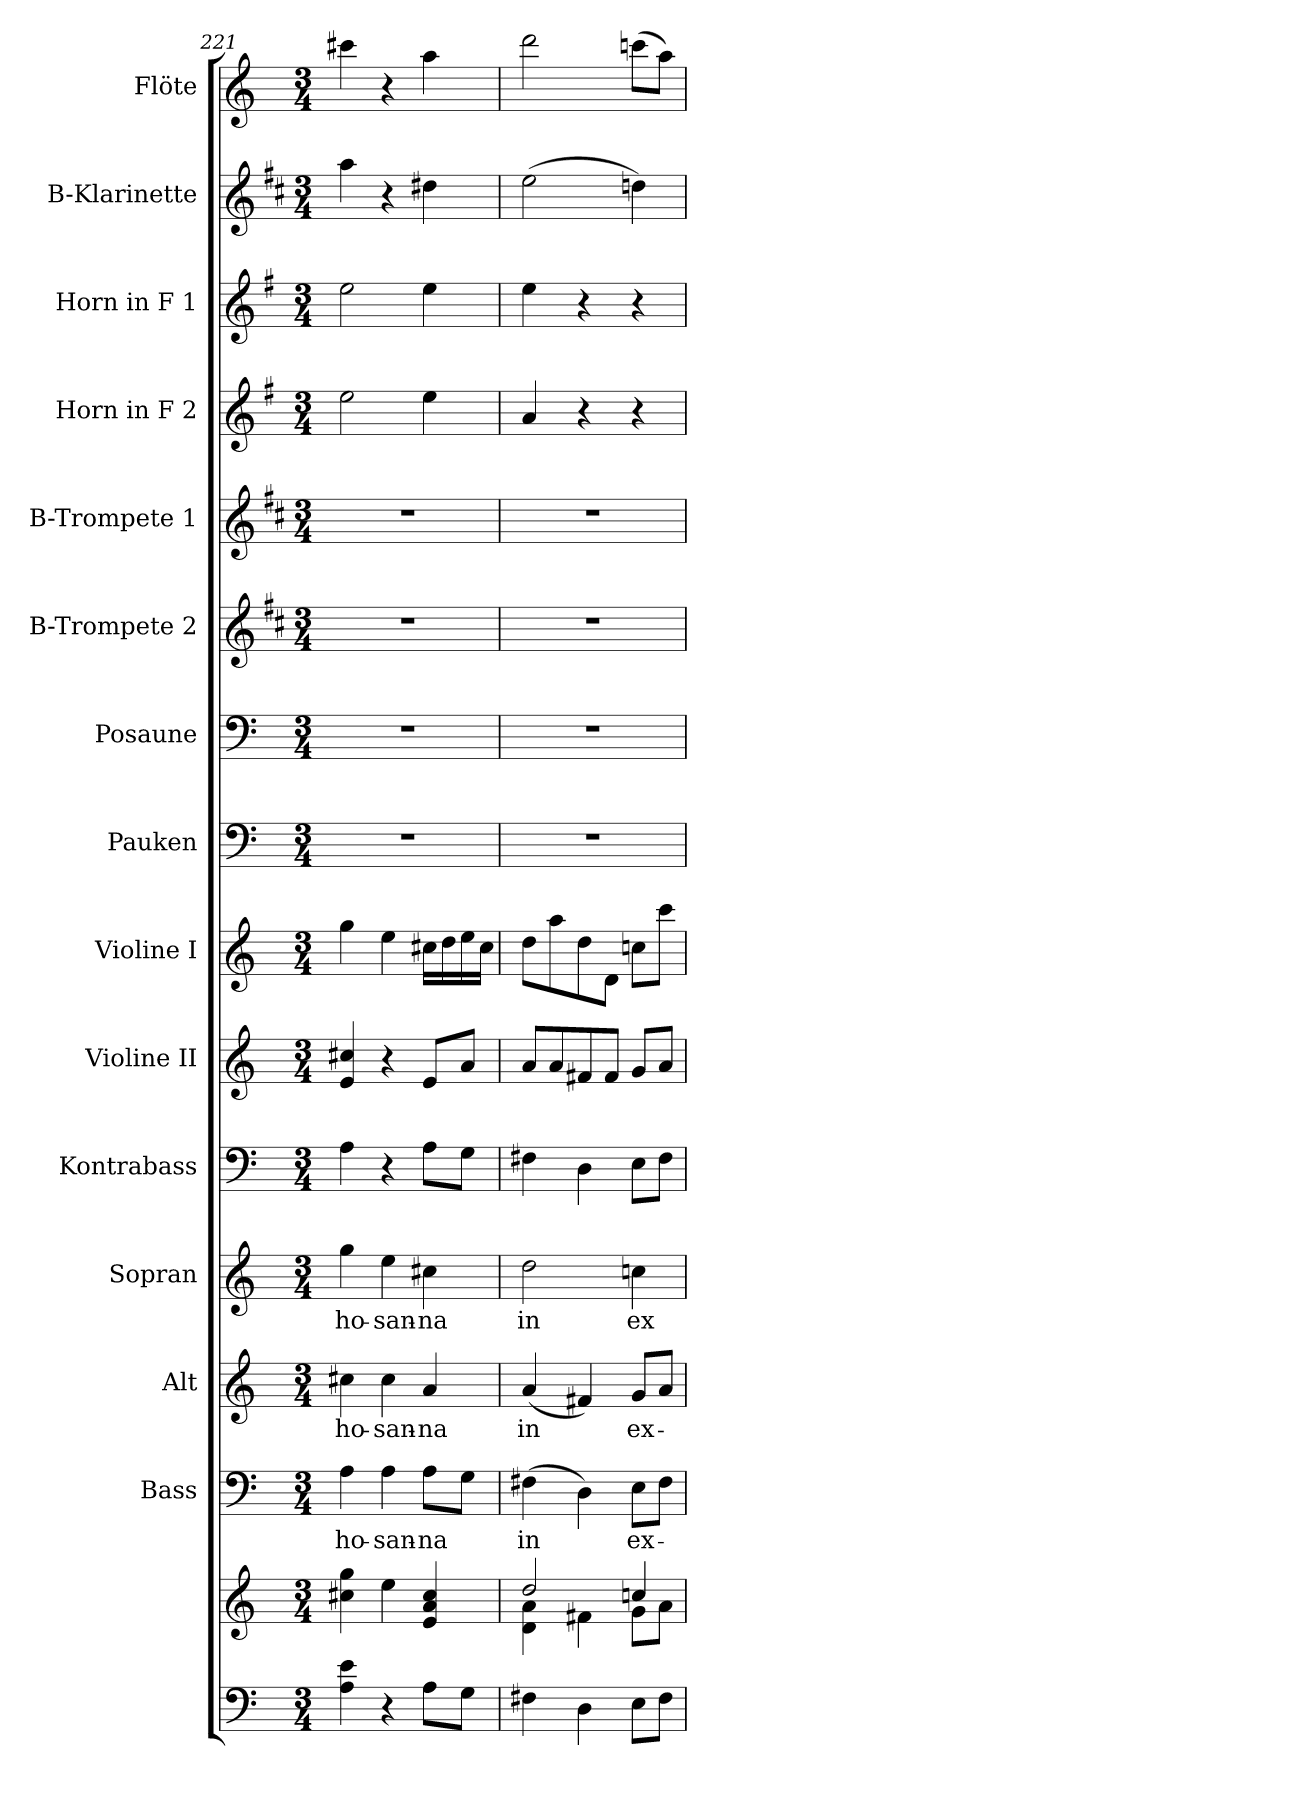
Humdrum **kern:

**kern	**kern	**kern	**text	**kern	**text	**kern	**text	**kern	**kern	**kern	**kern	**kern	**kern	**kern	**kern	**kern	**kern	**kern
*part15	*part15	*part14	*part14	*part13	*part13	*part12	*part12	*part11	*part10	*part9	*part8	*part7	*part6	*part5	*part4	*part3	*part2	*part1
*staff16	*staff15	*staff14	*staff14	*staff13	*staff13	*staff12	*staff12	*staff11	*staff10	*staff9	*staff8	*staff7	*staff6	*staff5	*staff4	*staff3	*staff2	*staff1
*	*	*I"Bass	*	*I"Alt	*	*I"Sopran	*	*I"Kontrabass	*I"Violine II	*I"Violine I	*I"Pauken	*I"Posaune	*I"B-Trompete 2	*I"B-Trompete 1	*I"Horn in F 2	*I"Horn in F 1	*I"B-Klarinette	*I"Flöte
*	*	*I'B.	*	*I'A.	*	*I'S.	*	*I'Kb.	*I'Vl. II	*I'Vl. I	*I'Pk.	*I'Pos.	*I'B Trp. 2	*I'B Trp. 1	*	*	*I'B Kl.	*I'Fl.
*clefF4	*clefG2	*clefF4	*	*clefG2	*	*clefG2	*	*clefF4	*clefG2	*clefG2	*clefF4	*clefF4	*clefG2	*clefG2	*clefG2	*clefG2	*clefG2	*clefG2
*	*	*	*	*	*	*	*	*ITrd7c12	*	*	*	*	*ITrd1c2	*ITrd1c2	*ITrd4c7	*ITrd4c7	*ITrd1c2	*
*k[]	*k[]	*k[]	*	*k[]	*	*k[]	*	*k[]	*k[]	*k[]	*k[]	*k[]	*k[]	*k[]	*k[]	*k[]	*k[]	*k[]
*C:	*C:	*C:	*	*C:	*	*C:	*	*C:	*C:	*C:	*C:	*C:	*C:	*C:	*C:	*C:	*C:	*C:
*M3/4	*M3/4	*M3/4	*	*M3/4	*	*M3/4	*	*M3/4	*M3/4	*M3/4	*M3/4	*M3/4	*M3/4	*M3/4	*M3/4	*M3/4	*M3/4	*M3/4
=221	=221	=221	=221	=221	=221	=221	=221	=221	=221	=221	=221	=221	=221	=221	=221	=221	=221	=221
!	!	!	!LO:LY:b	!	!LO:LY:b	!	!LO:LY:b	!	!	!	!	!	!	!	!	!	!	!
4A\ 4e\	4cc#X\ 4gg\	4A\	ho-	4cc#X\	ho-	4gg\	ho-	4AA\	4e/ 4cc#X/	4gg\	2.r	2.r	2.r	2.r	2a\	2a\	4gg\	4ccc#X\
!	!	!	!LO:LY:b	!	!LO:LY:b	!	!LO:LY:b	!	!	!	!	!	!	!	!	!	!	!
4r	4ee\	4A\	-san-	4cc#\	-san-	4ee\	-san-	4r	4r	4ee\	.	.	.	.	.	.	4r	4r
!	!	!	!LO:LY:b	!	!LO:LY:b	!	!LO:LY:b	!	!	!	!	!	!	!	!	!	!	!
8A\L	4e/ 4a/ 4cc#/	8A\L	-na	4a/	-na	4cc#X\	-na	8AA\L	8e/L	16cc#X\LL	.	.	.	.	4a\	4a\	4cc#X\	4aa\
.	.	.	.	.	.	.	.	.	.	16dd\	.	.	.	.	.	.	.	.
8G\J	.	8G\J	.	.	.	.	.	8GG\J	8a/J	16ee\	.	.	.	.	.	.	.	.
.	.	.	.	.	.	.	.	.	.	16cc#\JJ	.	.	.	.	.	.	.	.
=222	=222	=222	=222	=222	=222	=222	=222	=222	=222	=222	=222	=222	=222	=222	=222	=222	=222	=222
*	*^	*	*	*	*	*	*	*	*	*	*	*	*	*	*	*	*	*
!	!	!	!	!LO:LY:b	!	!LO:LY:b	!	!LO:LY:b	!	!	!	!	!	!	!	!	!	!	!
4F#X\	2dd/	4d\ 4a\	(>4F#X\	in	(<4a/	in	2dd\	in	4FF#X\	8a/L	8dd\L	2.r	2.r	2.r	2.r	4d/	4a\	(>2dd\	2ddd\
.	.	.	.	.	.	.	.	.	.	8a/	8aa\	.	.	.	.	.	.	.	.
4D\	.	4f#X\	4D\)	.	4f#X/)	.	.	.	4DD\	8f#X/	8dd\	.	.	.	.	4r	4r	.	.
.	.	.	.	.	.	.	.	.	.	8f#/J	8d\J	.	.	.	.	.	.	.	.
!	!	!	!	!LO:LY:b	!	!LO:LY:b	!	!LO:LY:b	!	!	!	!	!	!	!	!	!	!	!
8E\L	4ccn/	8g\L	8E\L	ex-	8g/L	ex-	4ccn\	ex-	8EE\L	8g/L	8ccn\L	.	.	.	.	4r	4r	4ccn\)	(>8cccn\L
8F#\J	.	8a\J	8F#\J	.	8a/J	.	.	.	8FF#\J	8a/J	8ccc\J	.	.	.	.	.	.	.	8aa\J)
*	*v	*v	*	*	*	*	*	*	*	*	*	*	*	*	*	*	*	*	*
=	=	=	=	=	=	=	=	=	=	=	=	=	=	=	=	=	=	=
*-	*-	*-	*-	*-	*-	*-	*-	*-	*-	*-	*-	*-	*-	*-	*-	*-	*-	*-
